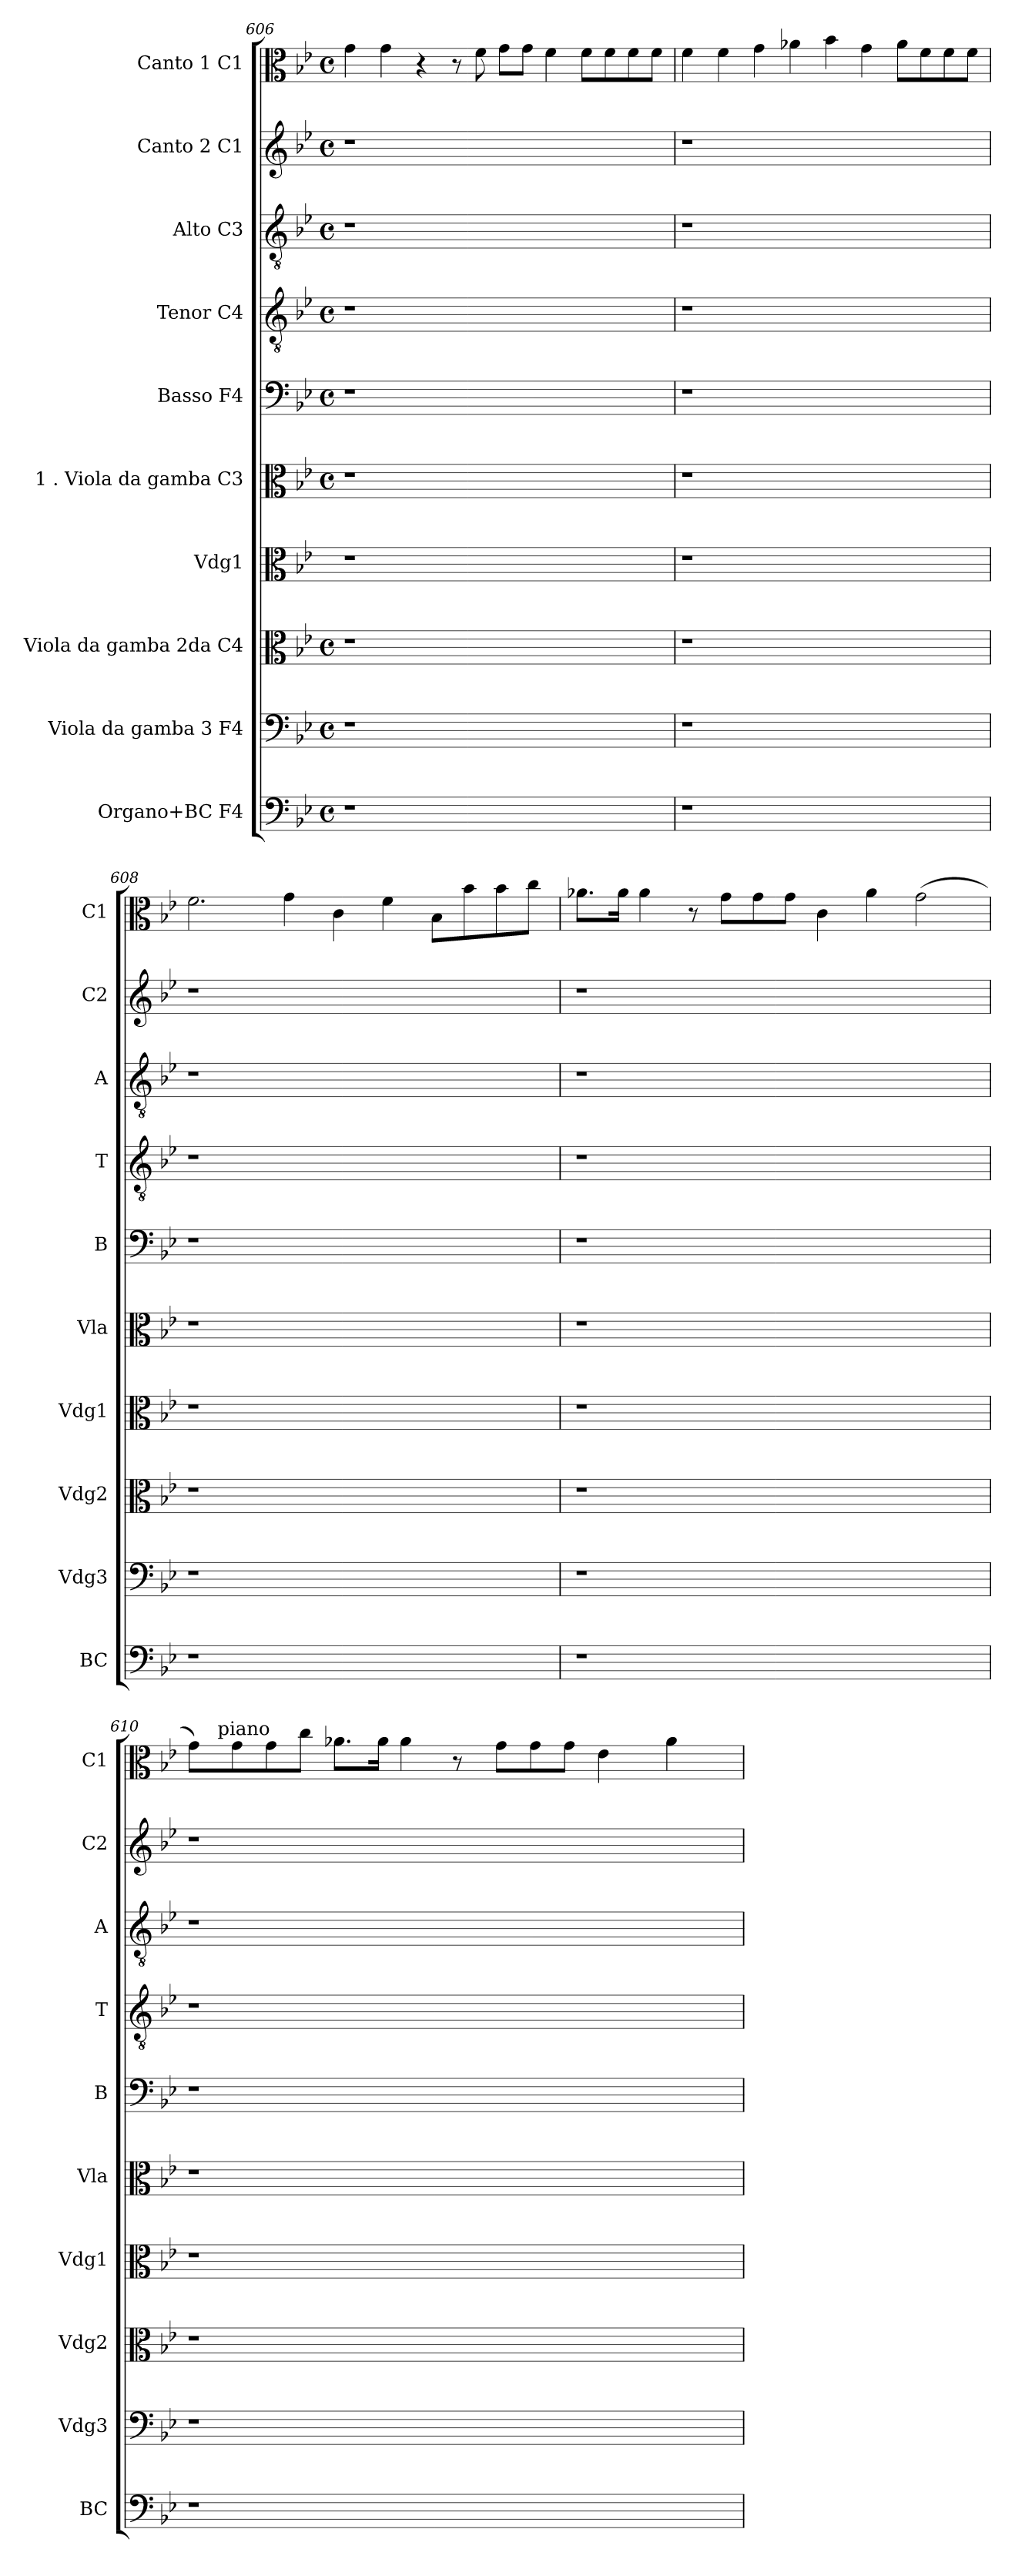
**kern	**kern	**kern	**kern	**kern	**kern	**kern	**kern	**kern	**kern
*part10	*part9	*part8	*part7	*part6	*part5	*part4	*part3	*part2	*part1
*staff10	*staff9	*staff8	*staff7	*staff6	*staff5	*staff4	*staff3	*staff2	*staff1
*I"Organo+BC F4	*I"Viola da gamba 3 F4	*I"Viola da gamba 2da C4	*I"Vdg1	*I"1 . Viola da gamba C3	*I"Basso F4	*I"Tenor C4	*I"Alto C3	*I"Canto 2 C1	*I"Canto 1 C1
*I'BC	*I'Vdg3	*I'Vdg2	*I'Vdg1	*I'Vla	*I'B	*I'T	*I'A	*I'C2	*I'C1
!!LO:LB:g=z
*clefF4	*clefF4	*clefC3	*clefC3	*clefC3	*clefF4	*clefGv2	*clefGv2	*clefG2	*clefC3
*k[b-e-]	*k[b-e-]	*k[b-e-]	*k[b-e-]	*k[b-e-]	*k[b-e-]	*k[b-e-]	*k[b-e-]	*k[b-e-]	*k[b-e-]
*B-:	*B-:	*B-:	*B-:	*B-:	*B-:	*B-:	*B-:	*B-:	*B-:
*M4/4	*M4/4	*M4/4	*	*M4/4	*M4/4	*M4/4	*M4/4	*M4/4	*M4/4
*met(c)	*met(c)	*met(c)	*	*met(c)	*met(c)	*met(c)	*met(c)	*met(c)	*met(c)
=606	=606	=606	=606	=606	=606	=606	=606	=606	=606
1r	1r	1r	1r	1r	1r	1r	1r	1r	4g\
.	.	.	.	.	.	.	.	.	4g\
.	.	.	.	.	.	.	.	.	4r
.	.	.	.	.	.	.	.	.	8r
.	.	.	.	.	.	.	.	.	8f\
1ryy	1ryy	1ryy	1ryy	1ryy	1ryy	1ryy	1ryy	1ryy	8g\L
.	.	.	.	.	.	.	.	.	8g\J
.	.	.	.	.	.	.	.	.	4f\
.	.	.	.	.	.	.	.	.	8f\L
.	.	.	.	.	.	.	.	.	8f\
.	.	.	.	.	.	.	.	.	8f\
.	.	.	.	.	.	.	.	.	8f\J
=607	=607	=607	=607	=607	=607	=607	=607	=607	=607
1r	1r	1r	1r	1r	1r	1r	1r	1r	4f\
.	.	.	.	.	.	.	.	.	4f\
.	.	.	.	.	.	.	.	.	4g\
.	.	.	.	.	.	.	.	.	4a-X\
1ryy	1ryy	1ryy	1ryy	1ryy	1ryy	1ryy	1ryy	1ryy	4b-\
.	.	.	.	.	.	.	.	.	4g\
.	.	.	.	.	.	.	.	.	8a-\L
.	.	.	.	.	.	.	.	.	8f\
.	.	.	.	.	.	.	.	.	8f\
.	.	.	.	.	.	.	.	.	8f\J
=608	=608	=608	=608	=608	=608	=608	=608	=608	=608
1r	1r	1r	1r	1r	1r	1r	1r	1r	2.f\
.	.	.	.	.	.	.	.	.	4g\
1ryy	1ryy	1ryy	1ryy	1ryy	1ryy	1ryy	1ryy	1ryy	4c\
.	.	.	.	.	.	.	.	.	4f\
.	.	.	.	.	.	.	.	.	8B-\L
.	.	.	.	.	.	.	.	.	8b-\
.	.	.	.	.	.	.	.	.	8b-\
.	.	.	.	.	.	.	.	.	8cc\J
!!LO:LB:g=z
=609	=609	=609	=609	=609	=609	=609	=609	=609	=609
1r	1r	1r	1r	1r	1r	1r	1r	1r	8.a-X\L
.	.	.	.	.	.	.	.	.	16a-\Jk
.	.	.	.	.	.	.	.	.	4a-\
.	.	.	.	.	.	.	.	.	8r
.	.	.	.	.	.	.	.	.	8g\L
.	.	.	.	.	.	.	.	.	8g\
.	.	.	.	.	.	.	.	.	8g\J
1ryy	1ryy	1ryy	1ryy	1ryy	1ryy	1ryy	1ryy	1ryy	4c\
.	.	.	.	.	.	.	.	.	4a-\
.	.	.	.	.	.	.	.	.	(>2g\
=610	=610	=610	=610	=610	=610	=610	=610	=610	=610
*	*	*	*	*	*	*	*	*	*^
1r	1r	1r	1r	1r	1r	1r	1r	1r	8g\L)	16.ryy
!	!	!	!	!	!	!	!	!	!	!LO:TX:a:t=piano
.	.	.	.	.	.	.	.	.	.	1ryy
.	.	.	.	.	.	.	.	.	8g\	.
.	.	.	.	.	.	.	.	.	8g\	.
.	.	.	.	.	.	.	.	.	8cc\J	.
.	.	.	.	.	.	.	.	.	8.a-X\L	.
.	.	.	.	.	.	.	.	.	16a-\Jk	.
.	.	.	.	.	.	.	.	.	4a-\	.
1ryy	1ryy	1ryy	1ryy	1ryy	1ryy	1ryy	1ryy	1ryy	8r	.
.	.	.	.	.	.	.	.	.	.	2ryy
.	.	.	.	.	.	.	.	.	8g\L	.
.	.	.	.	.	.	.	.	.	8g\	.
.	.	.	.	.	.	.	.	.	8g\J	.
.	.	.	.	.	.	.	.	.	4e-\	.
.	.	.	.	.	.	.	.	.	.	4ryy
.	.	.	.	.	.	.	.	.	4a-\	.
.	.	.	.	.	.	.	.	.	.	8ryy
.	.	.	.	.	.	.	.	.	.	32ryy
*	*	*	*	*	*	*	*	*	*v	*v
=	=	=	=	=	=	=	=	=	=
*-	*-	*-	*-	*-	*-	*-	*-	*-	*-
